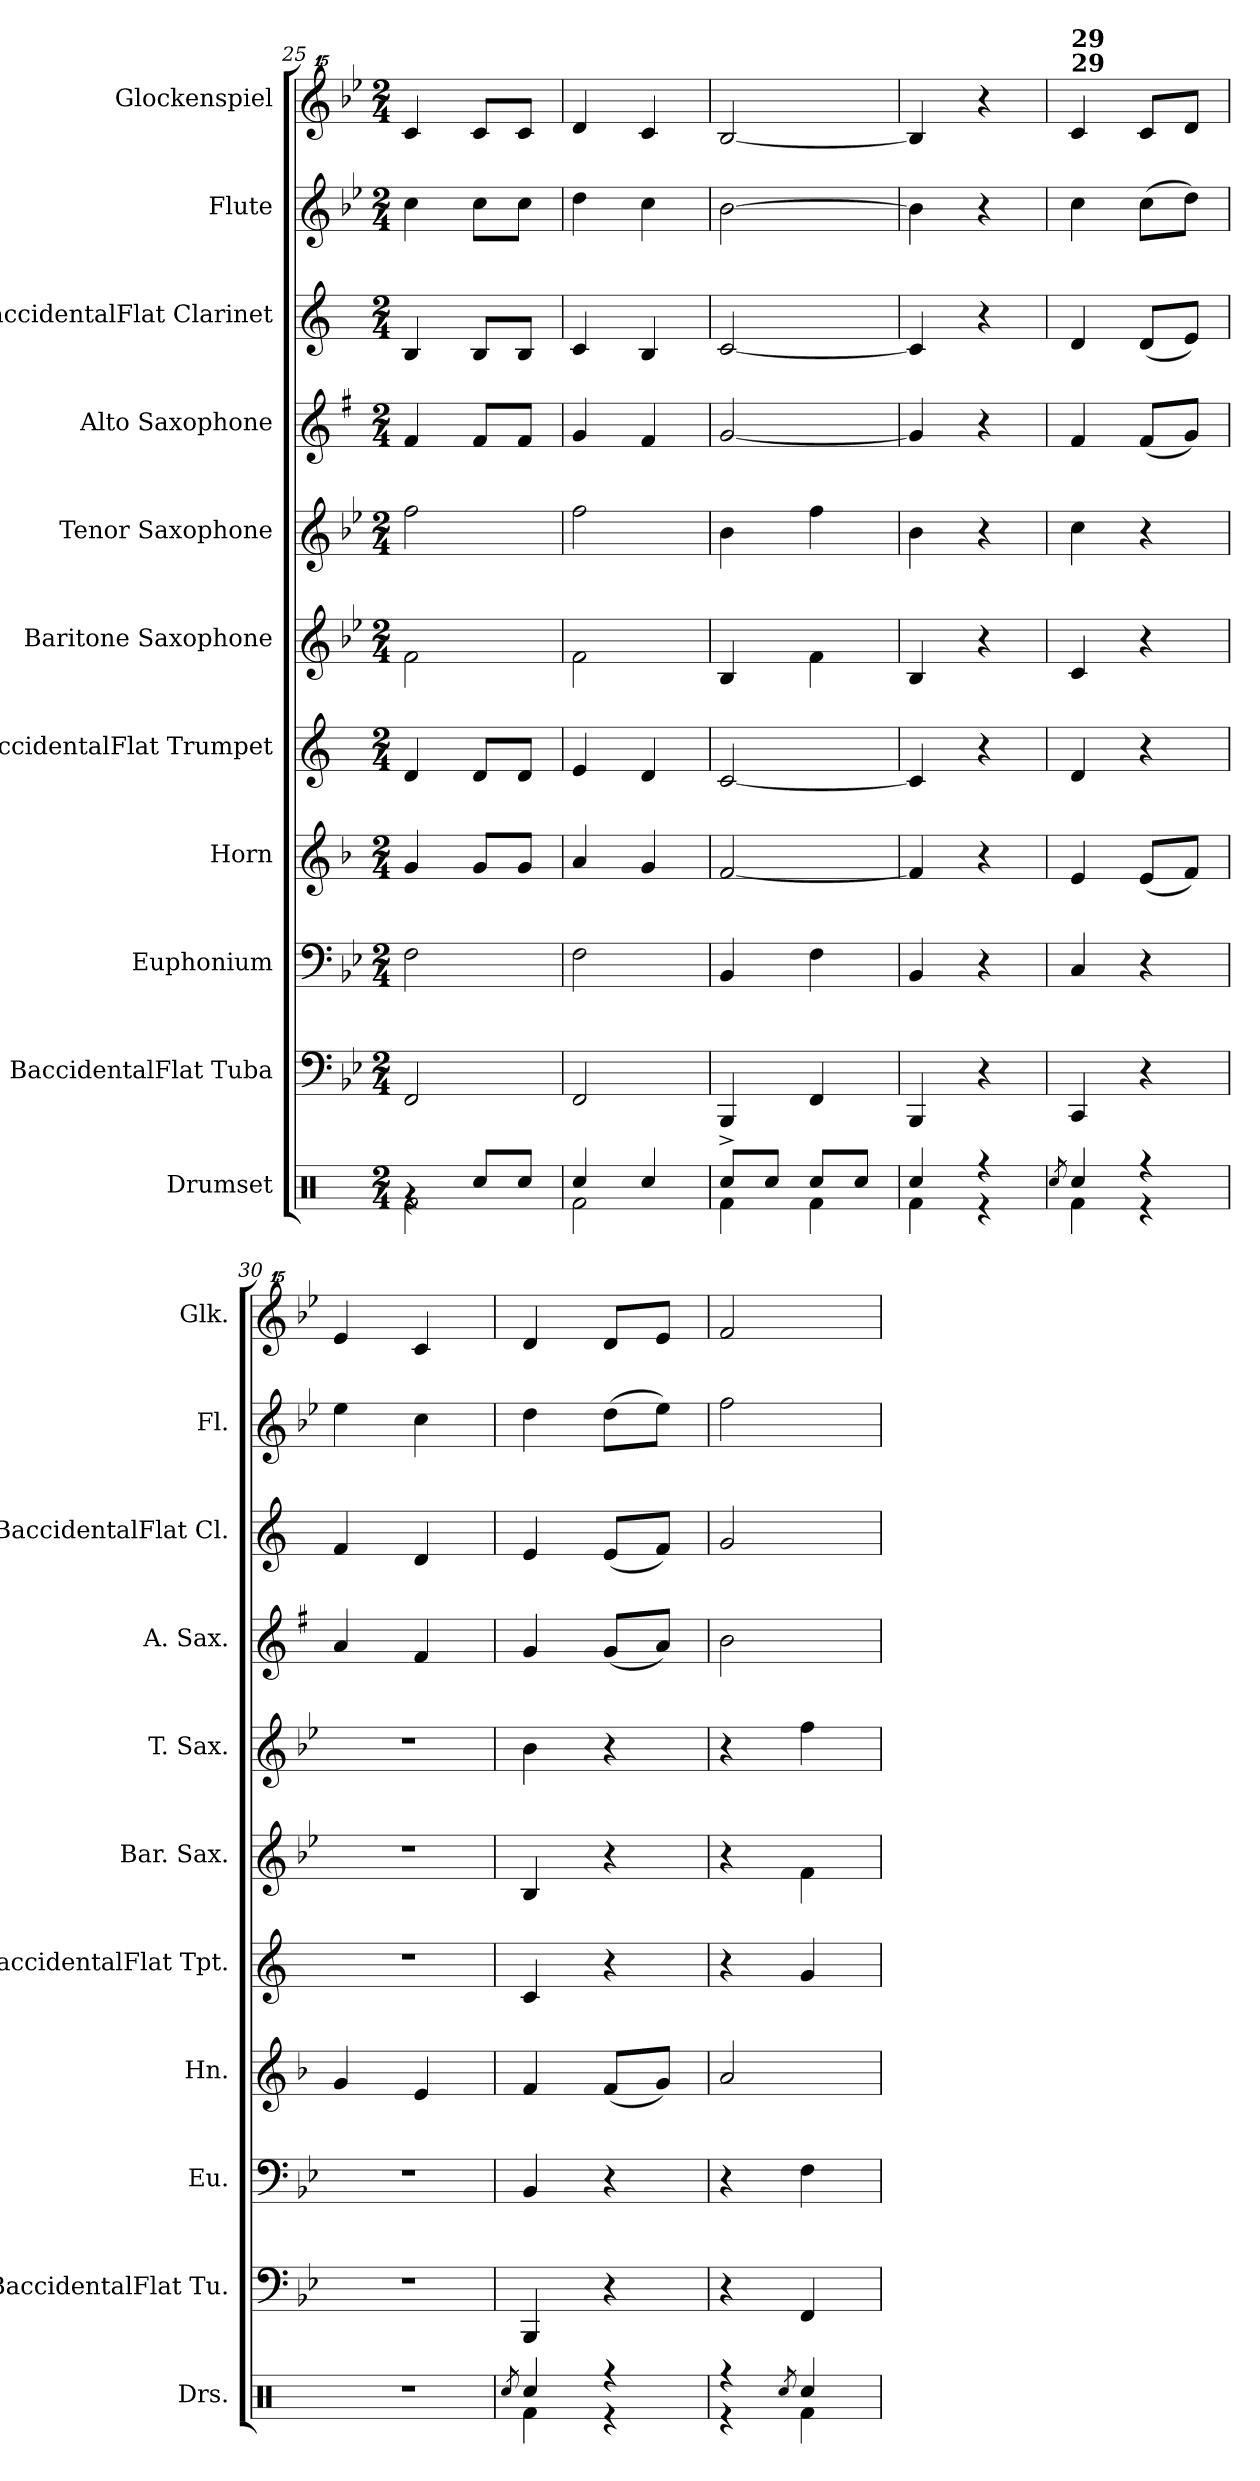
**kern	**kern	**kern	**kern	**kern	**kern	**kern	**kern	**kern	**kern	**kern
*part11	*part10	*part9	*part8	*part7	*part6	*part5	*part4	*part3	*part2	*part1
*staff11	*staff10	*staff9	*staff8	*staff7	*staff6	*staff5	*staff4	*staff3	*staff2	*staff1
*I"Drumset	*I"BaccidentalFlat Tuba	*I"Euphonium	*I"Horn	*I"BaccidentalFlat Trumpet	*I"Baritone Saxophone	*I"Tenor Saxophone	*I"Alto Saxophone	*I"BaccidentalFlat Clarinet	*I"Flute	*I"Glockenspiel
*I'Drs.	*I'BaccidentalFlat Tu.	*I'Eu.	*I'Hn.	*I'BaccidentalFlat Tpt.	*I'Bar. Sax.	*I'T. Sax.	*I'A. Sax.	*I'BaccidentalFlat Cl.	*I'Fl.	*I'Glk.
!!LO:PB:g=z
*clefX	*clefF4	*clefF4	*clefG2	*clefG2	*clefG2	*clefG2	*clefG2	*clefG2	*clefG2	*clefG^^2
*	*	*	*ITrd4c7	*ITrd1c2	*ITrd12c21	*ITrd8c14	*ITrd5c9	*ITrd1c2	*	*
*k[]	*k[b-e-]	*k[b-e-]	*k[b-e-]	*k[b-e-]	*k[b-e-]	*k[b-e-]	*k[b-e-]	*k[b-e-]	*k[b-e-]	*k[b-e-]
*M2/4	*M2/4	*M2/4	*M2/4	*M2/4	*M2/4	*M2/4	*M2/4	*M2/4	*M2/4	*M2/4
=25	=25	=25	=25	=25	=25	=25	=25	=25	=25	=25
*^	*	*	*	*	*	*	*	*	*	*
4rg	2Rf\	2FF/	2F\	4c/	4c/	2F\	2f\	4A/	4A/	4cc\	4ccc/
8Rcc/L	.	.	.	8c/L	8c/L	.	.	8A/L	8A/L	8cc\L	8ccc/L
8Rcc/J	.	.	.	8c/J	8c/J	.	.	8A/J	8A/J	8cc\J	8ccc/J
=26	=26	=26	=26	=26	=26	=26	=26	=26	=26	=26	=26
4Rcc/	2Rf\	2FF/	2F\	4d/	4d/	2F\	2f\	4B-/	4B-/	4dd\	4ddd/
4Rcc/	.	.	.	4c/	4c/	.	.	4A/	4A/	4cc\	4ccc/
=27	=27	=27	=27	=27	=27	=27	=27	=27	=27	=27	=27
8Rcc^/L	4Rf\	4BBB-/	4BB-/	[2B-/	[2B-/	4BB-/	4B-\	[2B-/	[2B-/	[2b-\	[2bb-/
8Rcc/J	.	.	.	.	.	.	.	.	.	.	.
8Rcc/L	4Rf\	4FF/	4F\	.	.	4F\	4f\	.	.	.	.
8Rcc/J	.	.	.	.	.	.	.	.	.	.	.
=28	=28	=28	=28	=28	=28	=28	=28	=28	=28	=28	=28
4Rcc/	4Rf\	4BBB-/	4BB-/	4B-/]	4B-/]	4BB-/	4B-\	4B-/]	4B-/]	4b-\]	4bb-/]
4r	4r	4r	4r	4r	4r	4r	4r	4r	4r	4r	4r
=29	=29	=29	=29	=29	=29	=29	=29	=29	=29	=29	=29
8qRcc/	.	.	.	.	.	.	.	.	.	.	.
!	!	!	!	!	!	!	!	!	!	!	!LO:TX:a:B:t=29
!	!	!	!	!	!	!	!	!	!	!	!LO:TX:a:B:t=29
4Rcc/	4Rf\	4CC/	4C/	4A/	4c/	4C/	4c\	4A/	4c/	4cc\	4ccc/
4r	4r	4r	4r	(8A/L	4r	4r	4r	(8A/L	(8c/L	(8cc\L	8ccc/L
.	.	.	.	8B-/J)	.	.	.	8B-/J)	8d/J)	8dd\J)	8ddd/J
*v	*v	*	*	*	*	*	*	*	*	*	*
=30	=30	=30	=30	=30	=30	=30	=30	=30	=30	=30
2r	2r	2r	4c/	2r	2r	2r	4c/	4e-/	4ee-\	4eee-/
.	.	.	4A/	.	.	.	4A/	4c/	4cc\	4ccc/
=31	=31	=31	=31	=31	=31	=31	=31	=31	=31	=31
8qRcc/	.	.	.	.	.	.	.	.	.	.
*^	*	*	*	*	*	*	*	*	*	*
4Rcc/	4Rf\	4BBB-/	4BB-/	4B-/	4B-/	4BB-/	4B-\	4B-/	4d/	4dd\	4ddd/
4r	4r	4r	4r	(8B-/L	4r	4r	4r	(8B-/L	(8d/L	(8dd\L	8ddd/L
.	.	.	.	8c/J)	.	.	.	8c/J)	8e-/J)	8ee-\J)	8eee-/J
=32	=32	=32	=32	=32	=32	=32	=32	=32	=32	=32	=32
4r	4r	4r	4r	2d/	4r	4r	4r	2d\	2f/	2ff\	2fff/
8qRcc/	.	.	.	.	.	.	.	.	.	.	.
4Rcc/	4Rf\	4FF/	4F\	.	4f/	4F\	4f\	.	.	.	.
*v	*v	*	*	*	*	*	*	*	*	*	*
=	=	=	=	=	=	=	=	=	=	=
*-	*-	*-	*-	*-	*-	*-	*-	*-	*-	*-
